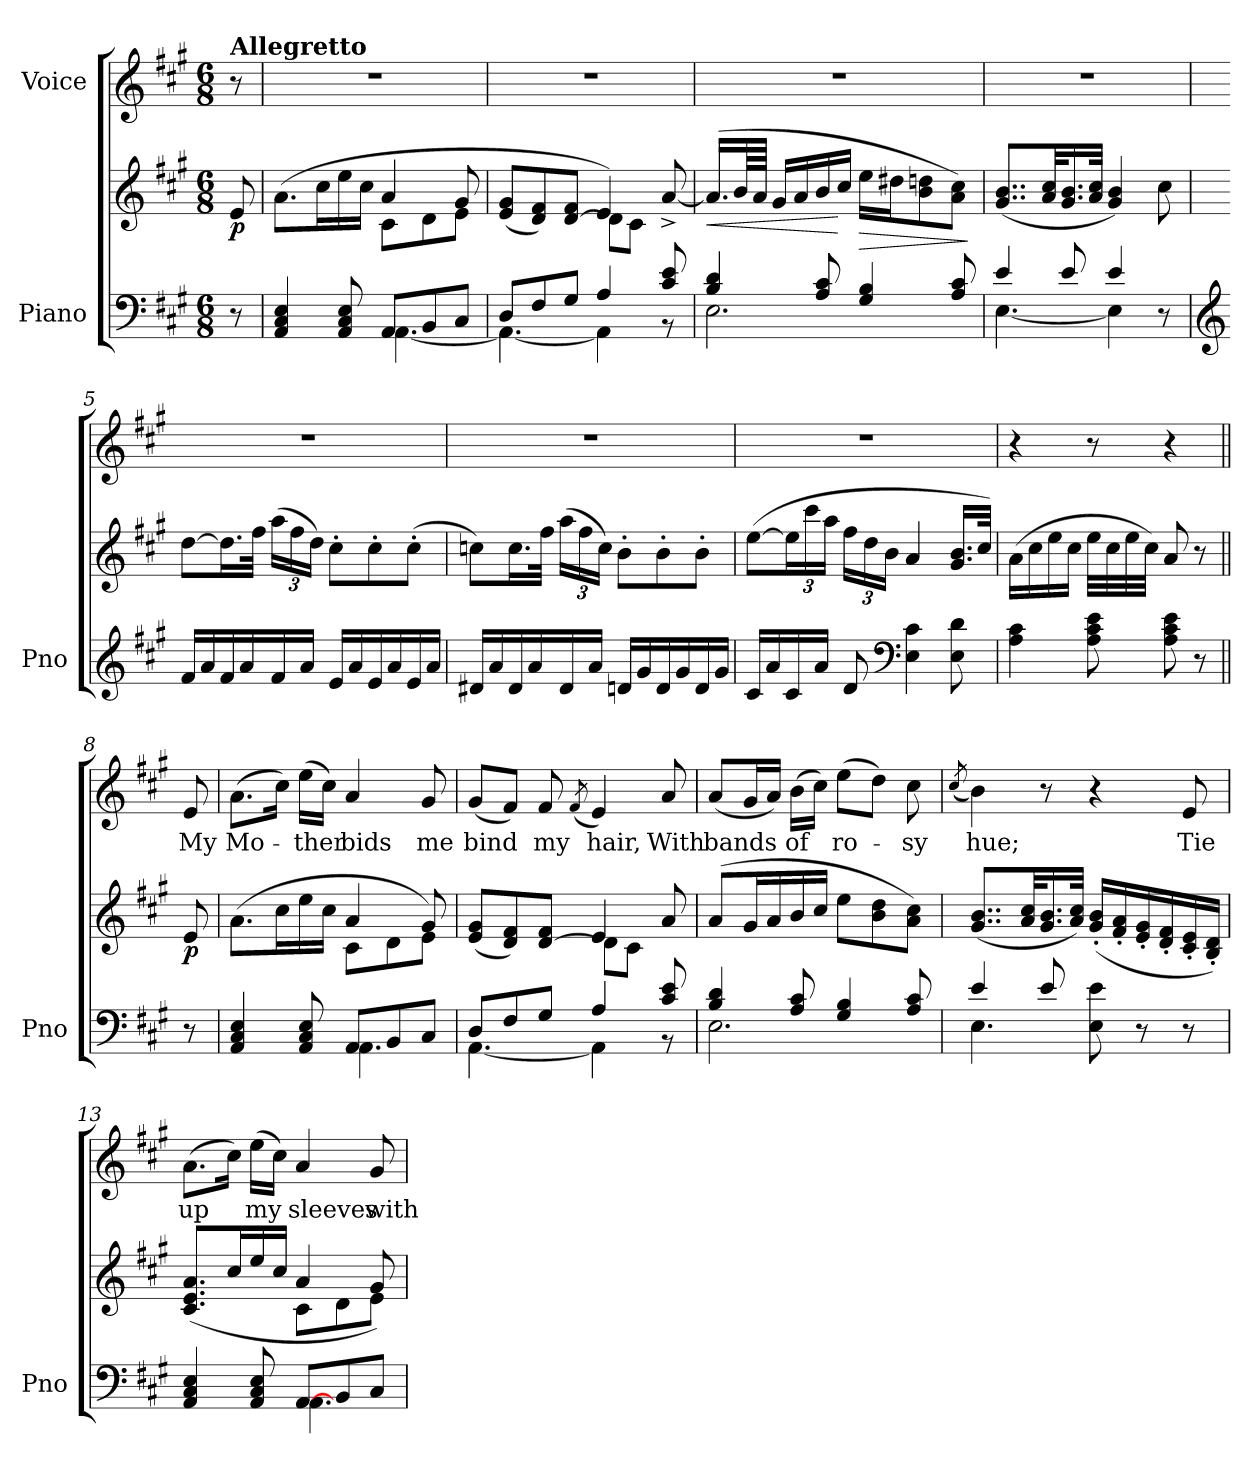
**kern	**kern	**dynam	**kern	**text
*part2	*part2	*part2	*part1	*part1
*staff3	*staff2	*staff2/3	*staff1	*staff1
*I"Piano	*	*	*I"Voice	*
*I'Pno	*	*	*	*
*clefF4	*clefG2	*	*clefG2	*
*k[f#c#g#]	*k[f#c#g#]	*	*k[f#c#g#]	*
*M6/8	*M6/8	*	*M6/8	*
=	=	=	=	=
!	!	!	!LO:TX:a:B:t=Allegretto	!
!	!	!LO:DY:b	!	!
8r	8e/	p	8r	.
=1	=1	=1	=1	=1
*^	*^	*	*	*
4AA/ 4C#/ 4E/	4.ryy	(8.a\L	4.ryy	.	2.r	.
.	.	16cc#\L	.	.	.	.
8AA/ 8C#/ 8E/	.	16ee\	.	.	.	.
.	.	16cc#\JJ	.	.	.	.
8AA/L	[4.AA\	4a/	8c#\L	.	.	.
8BB/	.	.	8d\	.	.	.
8C#/J	.	8g#/	8e\J	.	.	.
=2	=2	=2	=2	=2	=2	=2
8D/L	4.AA\_	(8e/ 8g#/L	4.ryy	.	2.r	.
8F#/	.	8d/ 8f#/)	.	.	.	.
8G#/J	.	[<8d/ 8f#/J	.	.	.	.
4A/	4AA\]	4e/)	8d\L]	.	.	.
.	.	.	8c#\J	.	.	.
8c#/ 8e/	8r	[<8a^/	8ryy	.	.	.
=3	=3	=3	=3	=3	=3	=3
!	!	!	!	!LO:HP:b	!	!
*	*	*v	*v	*	*	*
4B/ 4d/	2.E\	(16.a/LL]	<	2.r	.
.	.	64b/LL	.	.	.
.	.	64a/JJJJ	.	.	.
.	.	16g#/LL	.	.	.
.	.	16a/	.	.	.
8A/ 8c#/	.	16b/	.	.	.
.	.	16cc#/JJ	[	.	.
!	!	!	!LO:HP:b	!	!
4G#/ 4B/	.	16ee\LL	>	.	.
.	.	16dd#X\J	.	.	.
.	.	8b\ 8ddn\	.	.	.
8A/ 8c#/	.	8a\ 8cc#\J)	.	.	.
*v	*v	*	*	*	*
.	.	]	.	.
!!LO:LB:g=z
=4	=4	=4	=4	=4
*^	*	*	*	*
4e/	[4.E\	(8..g#/ 8..b/L	.	2.r	.
.	.	32a/ 32cc#/KL	.	.	.
8e/	.	16.g#/ 16.b/	.	.	.
.	.	32a/ 32cc#/JJk	.	.	.
4e/	4E\]	4g#/ 4b/)	.	.	.
8r	8ryy	8cc#\	.	.	.
*v	*v	*	*	*	*
=5	=5	=5	=5	=5
*clefG2	*	*	*	*
16f#/LL	[8dd\L	.	2.r	.
16a/	.	.	.	.
16f#/	16.dd\L]	.	.	.
16a/	.	.	.	.
.	32ff#\JJk	.	.	.
16f#/	(24aa\LL	.	.	.
.	24ff#\	.	.	.
16a/JJ	.	.	.	.
.	24dd\JJ)	.	.	.
16e/LL	8cc#'\L	.	.	.
16a/	.	.	.	.
16e/	8cc#'\	.	.	.
16a/	.	.	.	.
16e/	(8cc#'\J	.	.	.
16a/JJ	.	.	.	.
!!LO:LB:g=z
=6	=6	=6	=6	=6
16d#X/LL	8ccn\L)	.	2.r	.
16a/	.	.	.	.
16d#/	16.cc\L	.	.	.
16a/	.	.	.	.
.	32ff#\JJk	.	.	.
16d#/	(24aa\LL	.	.	.
.	24ff#\	.	.	.
16a/JJ	.	.	.	.
.	24cc\JJ)	.	.	.
16dn/LL	8b'\L	.	.	.
16g#/	.	.	.	.
16d/	8b'\	.	.	.
16g#/	.	.	.	.
16d/	8b'\J	.	.	.
16g#/JJ	.	.	.	.
!!LO:PB:g=z
=7	=7	=7	=7	=7
16c#/LL	([8ee\L	.	2.r	.
16a/	.	.	.	.
16c#/	24ee\L]	.	.	.
.	24ccc#\	.	.	.
16a/JJ	.	.	.	.
.	24aa\JJ	.	.	.
8d/	24ff#\LL	.	.	.
.	24dd\	.	.	.
.	24b\JJ	.	.	.
*clefF4	*	*	*	*
4E\ 4c#\	4a/	.	.	.
8E\ 8d\	16.g#/ 16.b/LL	.	.	.
.	32cc#/JJk)	.	.	.
=8	=8	=8	=8	=8
4A\ 4c#\	(16a\LL	.	4r	.
.	16cc#\	.	.	.
.	16ee\	.	.	.
.	16cc#\JJ	.	.	.
8A\ 8c#\ 8e\	32ee\LLL	.	8r	.
.	32cc#\	.	.	.
.	32ee\	.	.	.
.	32cc#\JJJ)	.	.	.
8A\ 8c#\ 8e\	8a/	.	4r	.
8r	8r	.	.	.
=8X1||	=8X1||	=8X1||	=8X1||	=8X1||
!	!	!LO:DY:b	!	!LO:LY:b
8r	8e/	p	8e/	My
=9	=9	=9	=9	=9
*^	*^	*	*	*
!	!	!	!	!	!	!LO:LY:b
4AA/ 4C#/ 4E/	4.ryy	(8.a\L	4.ryy	.	(8.a\L	Mo-
.	.	16cc#\L	.	.	16cc#\Jk)	.
!	!	!	!	!	!	!LO:LY:b
8AA/ 8C#/ 8E/	.	16ee\	.	.	(16ee\LL	-ther
.	.	16cc#\JJ	.	.	16cc#\JJ)	.
!LO:N:head=solid	!	!	!	!	!	!LO:LY:b
8AA/L	4.AA\	4a/	8c#\L	.	4a/	bids
8BB/	.	.	8d\	.	.	.
!	!	!	!	!	!	!LO:LY:b
8C#/J	.	8g#/)	8e\J	.	8g#/	me
!!LO:PB:g=z
=10	=10	=10	=10	=10	=10	=10
!	!	!	!	!	!	!LO:LY:b
8D/L	[4.AA\	(8e/ 8g#/L	4.ryy	.	(8g#/L	bind
8F#/	.	8d/ 8f#/)	.	.	8f#/J)	.
!	!	!	!	!	!	!LO:LY:b
8G#/J	.	[<8d/ 8f#/J	.	.	8f#/	my
.	.	.	.	.	(8qf#/	.
!	!	!	!	!	!	!LO:LY:b
4A/	4AA\]	4e/	8d\L]	.	4e/)	hair,
.	.	.	8c#\J	.	.	.
!	!	!	!	!	!	!LO:LY:b
8c#/ 8e/	8r	8a/	8ryy	.	8a/	With
=11	=11	=11	=11	=11	=11	=11
!	!	!	!	!	!	!LO:LY:b
*	*	*v	*v	*	*	*
4B/ 4d/	2.E\	(8a/L	.	(8a/L	bands
.	.	16g#/L	.	16g#/L	.
.	.	16a/	.	16a/JJ)	.
!	!	!	!	!	!LO:LY:b
8A/ 8c#/	.	16b/	.	(16b\LL	of
.	.	16cc#/JJ	.	16cc#\JJ)	.
!	!	!	!	!	!LO:LY:b
4G#/ 4B/	.	8ee\L	.	(8ee\L	ro-
.	.	8b\ 8dd\	.	8dd\J)	.
!	!	!	!	!	!LO:LY:b
8A/ 8c#/	.	8a\ 8cc#\J)	.	8cc#\	-sy
=12	=12	=12	=12	=12	=12
.	.	.	.	(8qcc#/	.
!	!	!	!	!	!LO:LY:b
4e/	4.E\	(8..g#/ 8..b/L	.	4b\)	hue;
.	.	32a/ 32cc#/KL	.	.	.
8e/	.	16.g#/ 16.b/	.	8r	.
.	.	32a/ 32cc#/JJk)	.	.	.
8E\ 8e\	4ryy	(16g#/' 16b/'LL	.	4r	.
.	.	16f#/' 16a/'	.	.	.
8r	.	16e/' 16g#/'	.	.	.
.	.	16d/' 16f#/'	.	.	.
!	!	!	!	!	!LO:LY:b
8r	8ryy	16c#/' 16e/'	.	8e/	Tie
.	.	16B/' 16d/'JJ)	.	.	.
!!LO:LB:g=z
=13	=13	=13	=13	=13	=13
*	*	*^	*	*	*
!	!	!	!	!	!	!LO:LY:b
4AA/ 4C#/ 4E/	4.ryy	(8.c#/ 8.e/ 8.a/L	4.ryy	.	(8.a\L	up
.	.	16cc#/L	.	.	16cc#\Jk)	.
!	!	!	!	!	!	!LO:LY:b
8AA/ 8C#/ 8E/	.	16ee/	.	.	(16ee\LL	my
.	.	16cc#/JJ	.	.	16cc#\JJ)	.
!LO:N:head=solid	!	!	!	!	!	!LO:LY:b
[<8AA/L	4.AA\	4a/	8c#\L	.	4a/	sleeves
8BB/	.	.	8d\	.	.	.
!	!	!	!	!	!	!LO:LY:b
8C#/J	.	8g#/)	8e\J	.	8g#/	with
*v	*v	*	*	*	*	*
*	*v	*v	*	*	*
=	=	=	=	=
*-	*-	*-	*-	*-
